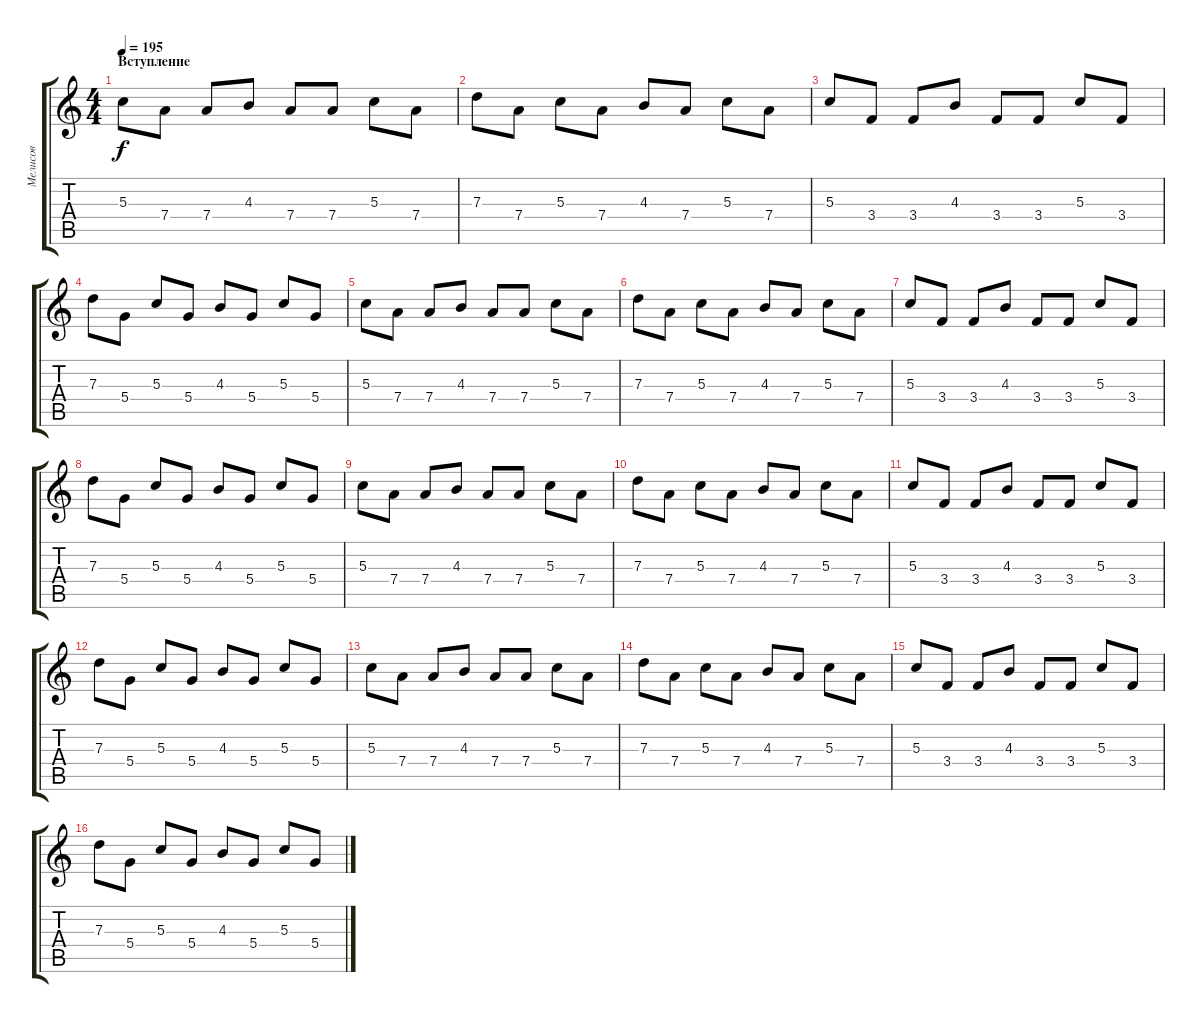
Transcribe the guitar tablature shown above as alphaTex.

\track ("Мелисов" "Мелисов") {instrument distortionguitar}
\staff {score tabs}
\tuning (E4 B3 G3 D3 A2 E2) {hide}
\ts (4 4)
\section ("" "Вступление")
\tempo 195
\clef g2
\ks c
5.3.8{dy f instrument distortionguitar} 7.4.8 7.4.8 4.3.8 7.4.8 7.4.8 5.3.8 7.4.8 |
7.3.8 7.4.8 5.3.8 7.4.8 4.3.8 7.4.8 5.3.8 7.4.8 |
5.3.8 3.4.8 3.4.8 4.3.8 3.4.8 3.4.8 5.3.8 3.4.8 |
7.3.8 5.4.8 5.3.8 5.4.8 4.3.8 5.4.8 5.3.8 5.4.8 |
5.3.8 7.4.8 7.4.8 4.3.8 7.4.8 7.4.8 5.3.8 7.4.8 |
7.3.8 7.4.8 5.3.8 7.4.8 4.3.8 7.4.8 5.3.8 7.4.8 |
5.3.8 3.4.8 3.4.8 4.3.8 3.4.8 3.4.8 5.3.8 3.4.8 |
7.3.8 5.4.8 5.3.8 5.4.8 4.3.8 5.4.8 5.3.8 5.4.8 |
5.3.8 7.4.8 7.4.8 4.3.8 7.4.8 7.4.8 5.3.8 7.4.8 |
7.3.8 7.4.8 5.3.8 7.4.8 4.3.8 7.4.8 5.3.8 7.4.8 |
5.3.8 3.4.8 3.4.8 4.3.8 3.4.8 3.4.8 5.3.8 3.4.8 |
7.3.8 5.4.8 5.3.8 5.4.8 4.3.8 5.4.8 5.3.8 5.4.8 |
5.3.8 7.4.8 7.4.8 4.3.8 7.4.8 7.4.8 5.3.8 7.4.8 |
7.3.8 7.4.8 5.3.8 7.4.8 4.3.8 7.4.8 5.3.8 7.4.8 |
5.3.8 3.4.8 3.4.8 4.3.8 3.4.8 3.4.8 5.3.8 3.4.8 |
7.3.8 5.4.8 5.3.8 5.4.8 4.3.8 5.4.8 5.3.8 5.4.8
